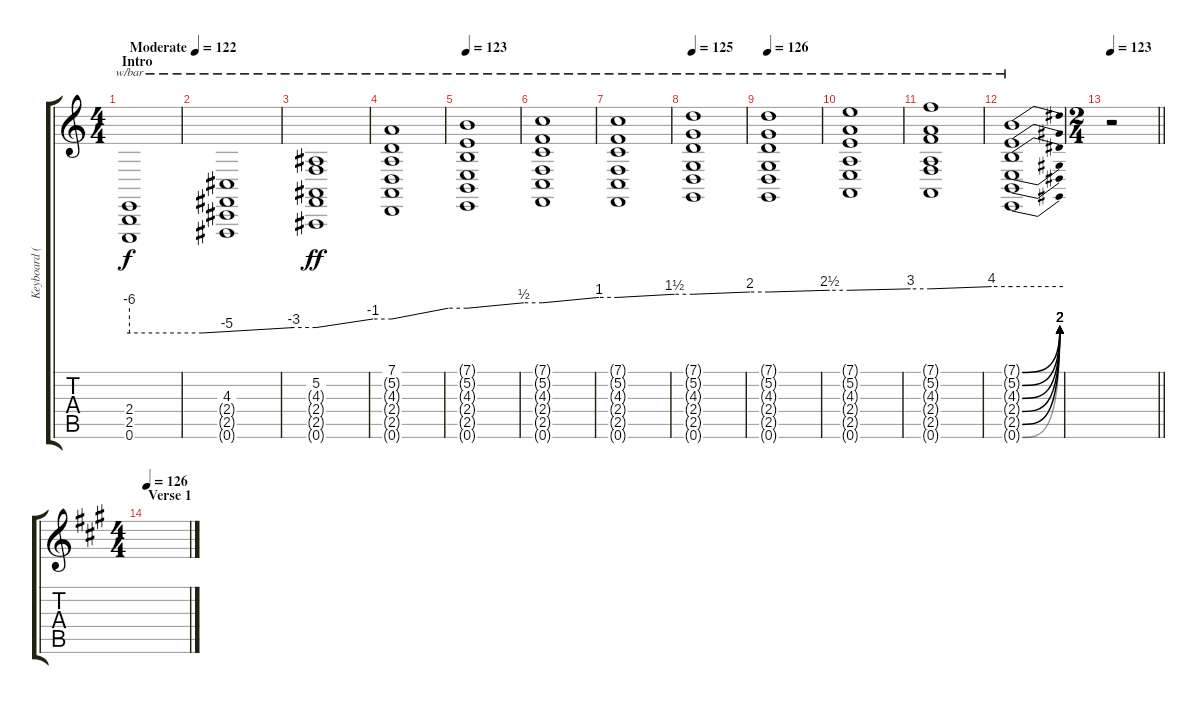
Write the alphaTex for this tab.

\track ("Keyboard (Dio)" "Keyboard (") {instrument stringensemble1}
\staff {score tabs}
\tuning (E4 B3 G3 D3 A2 E2) {hide}
\ts (4 4)
\section ("" "Intro")
\tempo (122 "Moderate")
\clef g2
\ks c
(2.4 2.5 0.6).1{tbe (custom default 0 -24 45 -24 60 -20) dy f instrument stringensemble1} |
(4.3 2.4{t} 2.5{t} 0.6{t}).1{tbe (custom default 0 -20 45 -12 60 -12)} |
(5.2 4.3{t} 2.4{t} 2.5{t} 0.6{t}).1{tbe (custom default 0 -12 45 -4 60 -4) dy ff} |
(7.1 5.2{t} 4.3{t} 2.4{t} 2.5{t} 0.6{t}).1{tbe (custom default 0 -4 45 0 60 0)} |
\tempo 123
(7.1{t} 5.2{t} 4.3{t} 2.4{t} 2.5{t} 0.6{t}).1{tbe (custom default 0 0 45 2 60 2)} |
(7.1{t} 5.2{t} 4.3{t} 2.4{t} 2.5{t} 0.6{t}).1{tbe (custom default 0 2 45 4 60 4)} |
(7.1{t} 5.2{t} 4.3{t} 2.4{t} 2.5{t} 0.6{t}).1{tbe (custom default 0 4 45 6 60 6)} |
\tempo 125
(7.1{t} 5.2{t} 4.3{t} 2.4{t} 2.5{t} 0.6{t}).1{tbe (custom default 0 6 45 8 60 8)} |
\tempo 126
(7.1{t} 5.2{t} 4.3{t} 2.4{t} 2.5{t} 0.6{t}).1{tbe (custom default 0 8 45 10 60 10)} |
(7.1{t} 5.2{t} 4.3{t} 2.4{t} 2.5{t} 0.6{t}).1{tbe (custom default 0 10 45 12 60 12)} |
(7.1{t} 5.2{t} 4.3{t} 2.4{t} 2.5{t} 0.6{t}).1{tbe (custom default 0 12 45 16 60 16)} |
(7.1{be (bend 0 0 60 8) t} 5.2{be (bend 0 0 60 8) t} 4.3{be (bend 0 0 60 8) t} 2.4{be (bend 0 0 60 8) t} 2.5{be (bend 0 0 60 8) t} 0.6{be (bend 0 0 60 8) t}).1{tbe (hold default 0 16 60 16)} |
\ts (2 4)
\tempo 123
\barLineRight lightlight
r.2 |
\ts (4 4)
\section ("" "Verse 1")
\tempo 126
\ks f#minor
